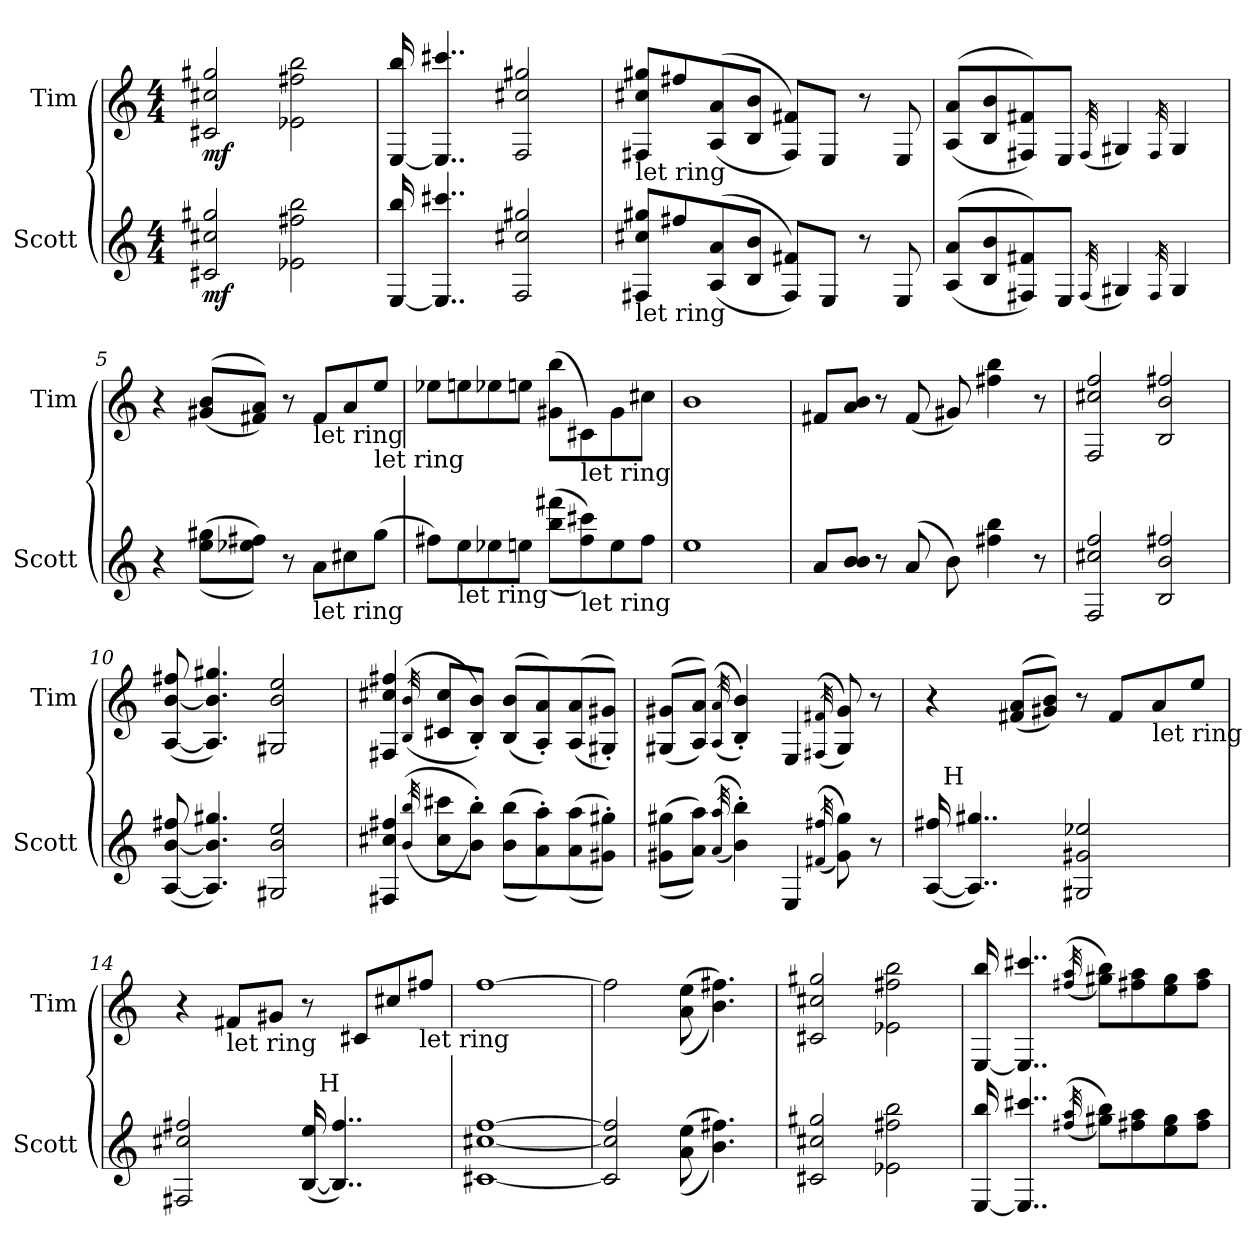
**kern	**dynam	**kern	**dynam
*part2	*part2	*part1	*part1
*staff2	*staff2	*staff1	*staff1
*I"Scott	*	*I"Tim	*
*I'Scott	*	*I'Tim	*
*clefG2	*	*clefG2	*
*ITrd7c12	*	*ITrd7c12	*
*k[]	*	*k[]	*
*C:	*	*C:	*
*M4/4	*	*M4/4	*
*MM120	*	*MM120	*
=1	=1	=1	=1
!	!LO:DY:b	!	!LO:DY:b
2C#X/ 2c#X/ 2g#X/	mf	2C#X/ 2c#X/ 2g#X/	mf
2E-X\ 2f#X\ 2b\	.	2E-X\ 2f#X\ 2b\	.
=2	=2	=2	=2
[16EE/ 16b/	.	[16EE/ 16b/	.
4..EE/] 4..cc#X/	.	4..EE/] 4..cc#X/	.
2FF/ 2c#X/ 2g#X/	.	2FF/ 2c#X/ 2g#X/	.
=3	=3	=3	=3
!	!	!LO:TX:b:t=let ring	!
!LO:TX:b:t=let ring	!	!	!
8FF#X/ 8c#X/ 8g#X/L	.	8FF#X/ 8c#X/ 8g#X/L	.
8f#X/	.	8f#X/	.
((8AA/ 8A/	.	((8AA/ 8A/	.
8BB/ 8B/J	.	8BB/ 8B/J	.
8FF#/ 8F#X/L))	.	8FF#/ 8F#X/L))	.
8EE/J	.	8EE/J	.
8r	.	8r	.
8EE/	.	8EE/	.
=4	=4	=4	=4
((8AA/ 8A/L	.	((8AA/ 8A/L	.
8BB/ 8B/	.	8BB/ 8B/	.
8FF#X/ 8F#X/))	.	8FF#X/ 8F#X/))	.
8EE/J	.	8EE/J	.
(32qFF#/	.	(32qFF#/	.
4GG#X/)	.	4GG#X/)	.
32qFF#/	.	32qFF#/	.
4GG#/	.	4GG#/	.
!!LO:LB:g=z
=5	=5	=5	=5
4r	.	4r	.
((8e\ 8g#X\L	.	((8G#X/ 8B/L	.
8e-X\ 8f#X\J))	.	8F#X/ 8A/J))	.
8r	.	8r	.
!	!	!LO:TX:b:t=let ring	!
!LO:TX:b:t=let ring	!	!	!
8A\L	.	8F#/L	.
8c#X\	.	8A/	.
!	!	!LO:TX:b:t=let ring	!
(8g#\J	.	8e/J	.
=6	=6	=6	=6
8f#X\L)	.	8e-X\L	.
!LO:TX:b:t=let ring	!	!	!
8e\	.	8en\	.
8e-X\	.	8e-X\	.
8en\J	.	8en\J	.
((8b\ 8ff#X\L	.	(8G#X\ 8b\L	.
!	!	!LO:TX:b:t=let ring	!
!LO:TX:b:t=let ring	!	!	!
8f#\ 8cc#X\))	.	8C#X\)	.
8e\	.	8G#\	.
8f#\J	.	8c#X\J	.
=7	=7	=7	=7
1e	.	1B	.
=8	=8	=8	=8
8A/L	.	8F#X/L	.
8B/ 8B/J	.	8A/ 8B/J	.
8r	.	8r	.
(8A/	.	(8F#/	.
8B\)	.	8G#X/)	.
4f#X\ 4b\	.	4f#X\ 4b\	.
8r	.	8r	.
=9	=9	=9	=9
2FF/ 2c#X/ 2f/	.	2FF/ 2c#X/ 2f/	.
2BB/ 2B/ 2f#X/	.	2BB/ 2B/ 2f#X/	.
!!LO:LB:g=z
=10	=10	=10	=10
([8AA/ [8B/ 8f#X/	.	([8AA/ [8B/ 8f#X/	.
4.AA/] 4.B/] 4.g#X/)	.	4.AA/] 4.B/] 4.g#X/)	.
2GG#X/ 2B/ 2e/	.	2GG#X/ 2B/ 2e/	.
=11	=11	=11	=11
4FF#X/ 4c#X/ 4f#X/	.	4FF#X/ 4c#X/ 4f#X/	.
((32qB/ 32qb/	.	((32qBB/ 32qB/	.
8c#\ 8cc#X\L	.	8C#X/ 8c#/L	.
8B\' 8b\'J))	.	8BB/' 8B/'J))	.
((8B\ 8b\L	.	((8BB/ 8B/L	.
8A\' 8a\'))	.	8AA/' 8A/'))	.
((8A\ 8a\	.	((8AA/ 8A/	.
8G#X\' 8g#X\'J))	.	8GG#X/' 8G#X/'J))	.
=12	=12	=12	=12
((8G#X\ 8g#X\L	.	((8GG#X/ 8G#X/L	.
8A\ 8a\J))	.	8AA/ 8A/J))	.
((32qA/ 32qa/	.	((32qAA/ 32qA/	.
4B\' 4b\'))	.	4BB/' 4B/'))	.
4EE/	.	4EE/	.
((32qF#X/ 32qf#X/	.	((32qFF#X/ 32qF#X/	.
8G#\ 8g#\))	.	8GG#/ 8G#/))	.
8r	.	8r	.
!!LO:LB:g=z
=13	=13	=13	=13
*^	*	*	*
([16AA/ 16f#X/	24ryy	.	4r	.
!	!LO:TX:a:t=H	!	!	!
.	3%2ryy	.	.	.
4..AA/] 4..g#X/)	.	.	.	.
.	.	.	((8F#X/ 8A/L	.
.	.	.	8G#X/ 8B/J))	.
2GG#X/ 2G#X/ 2e-X/	.	.	8r	.
.	.	.	8F#/L	.
.	6..ryy	.	.	.
!	!	!	!LO:TX:b:t=let ring	!
.	.	.	8A/	.
.	.	.	8e/J	.
=14	=14	=14	=14	=14
2FF#X/ 2c#X/ 2f#X/	3ryy	.	4r	.
!	!	!	!LO:TX:b:t=let ring	!
.	.	.	8F#X/L	.
.	6ryy	.	.	.
.	.	.	8G#X/J	.
([16BB/ 16e/	24ryy	.	8r	.
!	!LO:TX:a:t=H	!	!	!
.	3ryy	.	.	.
4..BB/] 4..f#/)	.	.	.	.
.	.	.	8C#X/L	.
.	.	.	8c#X/	.
!	!	!	!LO:TX:b:t=let ring	!
.	12.ryy	.	8f#X/J	.
*v	*v	*	*	*
=15	=15	=15	=15
[1C#X [1c#X [1f	.	[1f	.
=16	=16	=16	=16
2C#/] 2c#/] 2f/]	.	2f\]	.
((8A\ 8e\	.	((8A\ 8e\	.
4.B\ 4.f#X\))	.	4.B\ 4.f#X\))	.
=17	=17	=17	=17
2C#X/ 2c#X/ 2g#X/	.	2C#X/ 2c#X/ 2g#X/	.
2E-X\ 2f#X\ 2b\	.	2E-X\ 2f#X\ 2b\	.
!!LO:PB:g=z
=18	=18	=18	=18
[16EE/ 16b/	.	[16EE/ 16b/	.
4..EE/] 4..cc#X/	.	4..EE/] 4..cc#X/	.
((32qf#X/ 32qa/	.	((32qf#X/ 32qa/	.
8g#X\ 8b\L))	.	8g#X\ 8b\L))	.
8f#\ 8a\	.	8f#\ 8a\	.
8e\ 8g#\	.	8e\ 8g#\	.
8f#\ 8a\J	.	8f#\ 8a\J	.
=	=	=	=
*-	*-	*-	*-
